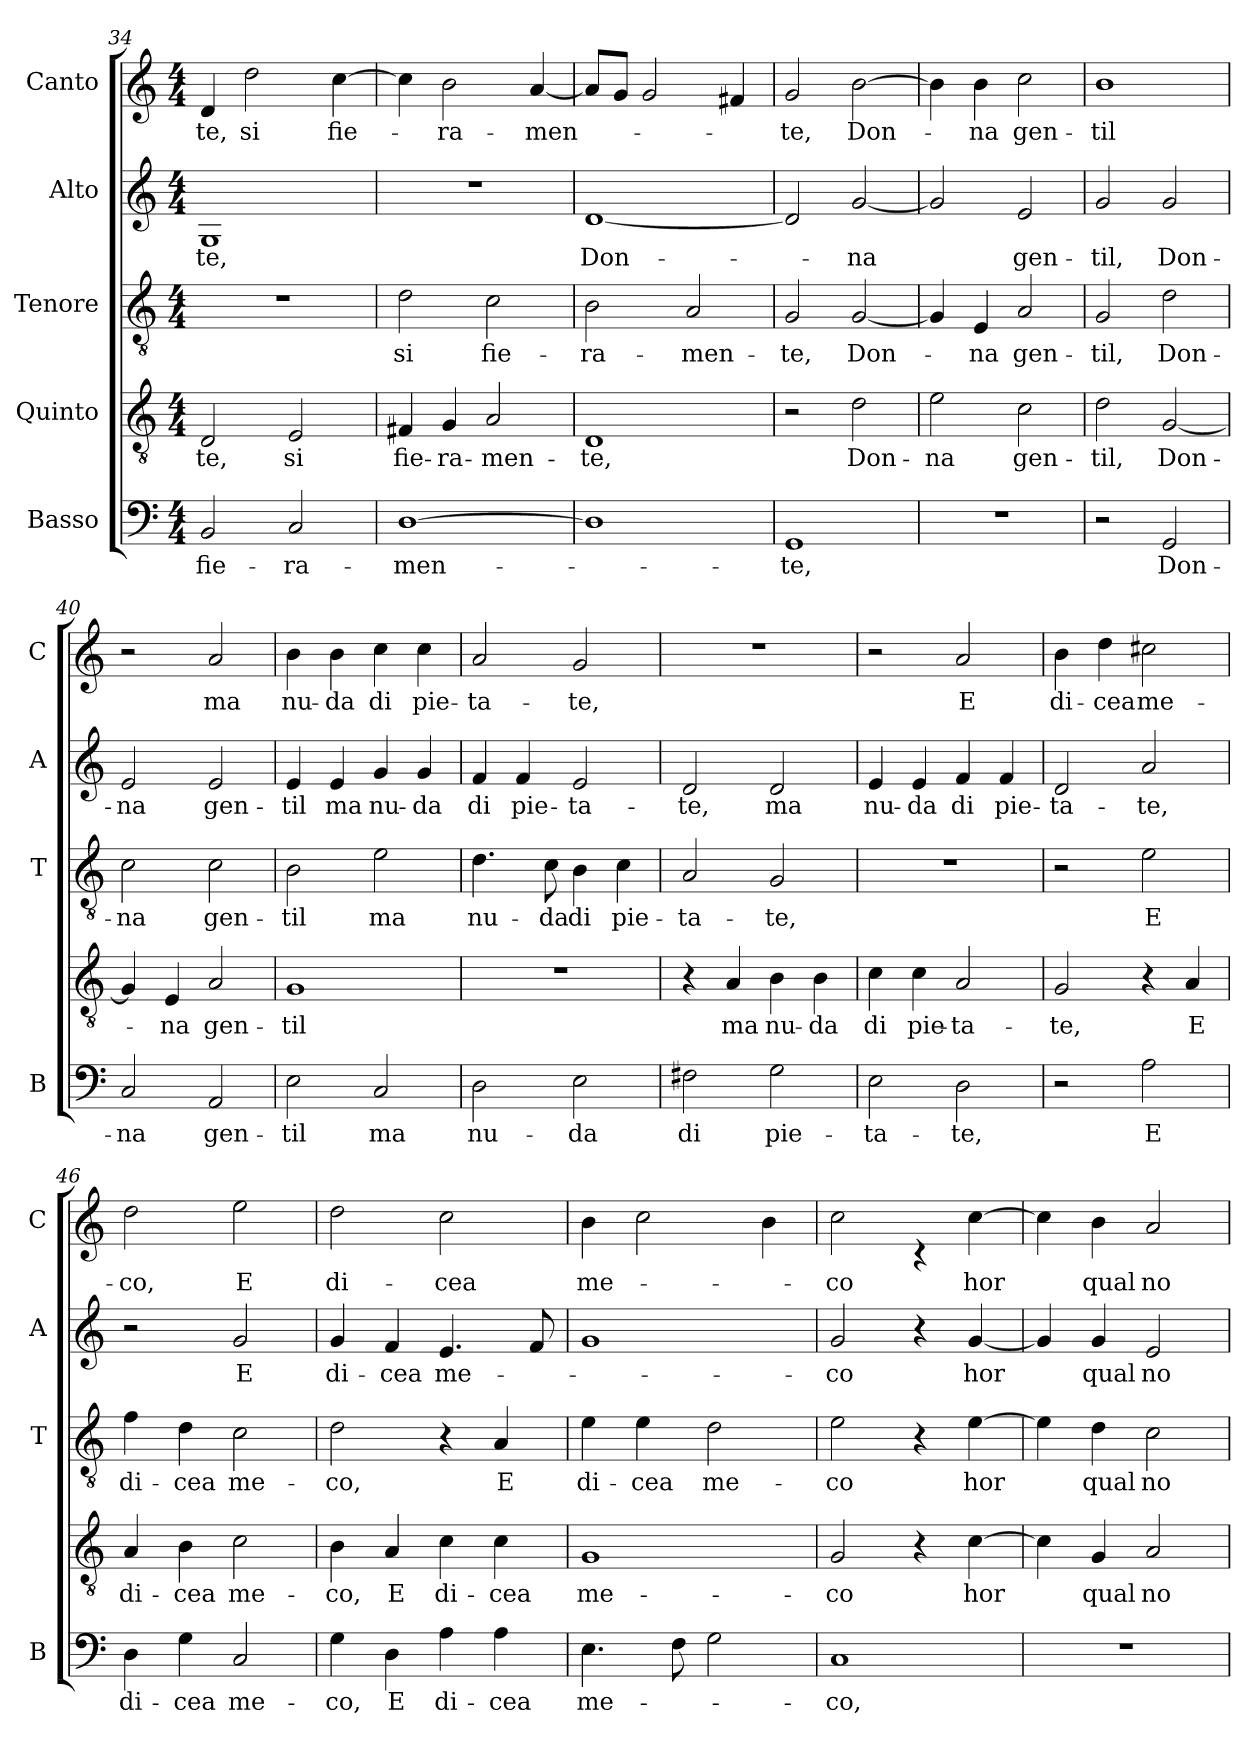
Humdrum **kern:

**kern	**text	**kern	**text	**kern	**text	**kern	**text	**kern	**text
*part5	*part5	*part4	*part4	*part3	*part3	*part2	*part2	*part1	*part1
*staff5	*staff5	*staff4	*staff4	*staff3	*staff3	*staff2	*staff2	*staff1	*staff1
*I"Basso	*	*I"Quinto	*	*I"Tenore	*	*I"Alto	*	*I"Canto	*
*I'B	*	*	*	*I'T	*	*I'A	*	*I'C	*
*clefF4	*	*clefGv2	*	*clefGv2	*	*clefG2	*	*clefG2	*
*k[]	*	*k[]	*	*k[]	*	*k[]	*	*k[]	*
*C:	*	*C:	*	*C:	*	*C:	*	*C:	*
*M4/4	*	*M4/4	*	*M4/4	*	*M4/4	*	*M4/4	*
=34	=34	=34	=34	=34	=34	=34	=34	=34	=34
!	!LO:LY:b	!	!LO:LY:b	!	!	!	!LO:LY:b	!	!LO:LY:b
2BB/	fie-	2D/	-te,	1r	.	1G	-te,	4d/	-te,
!	!	!	!	!	!	!	!	!	!LO:LY:b
.	.	.	.	.	.	.	.	2dd\	si
!	!LO:LY:b	!	!LO:LY:b	!	!	!	!	!	!
2C/	-ra-	2E/	si	.	.	.	.	.	.
!	!	!	!	!	!	!	!	!	!LO:LY:b
.	.	.	.	.	.	.	.	[4cc\	fie-
=35	=35	=35	=35	=35	=35	=35	=35	=35	=35
!	!LO:LY:b	!	!LO:LY:b	!	!LO:LY:b	!	!	!	!
[1D	-men-	4F#X/	fie-	2d\	si	1r	.	4cc\]	.
!	!	!	!LO:LY:b	!	!	!	!	!	!LO:LY:b
.	.	4G/	-ra-	.	.	.	.	2b\	-ra-
!	!	!	!LO:LY:b	!	!LO:LY:b	!	!	!	!
.	.	2A/	-men-	2c\	fie-	.	.	.	.
!	!	!	!	!	!	!	!	!	!LO:LY:b
.	.	.	.	.	.	.	.	[4a/	-men-
=36	=36	=36	=36	=36	=36	=36	=36	=36	=36
!	!	!	!LO:LY:b	!	!LO:LY:b	!	!LO:LY:b	!	!
1D]	.	1D	-te,	2B\	-ra-	[1d	Don-	8a/L]	.
.	.	.	.	.	.	.	.	8g/J	.
.	.	.	.	.	.	.	.	2g/	.
!	!	!	!	!	!LO:LY:b	!	!	!	!
.	.	.	.	2A/	-men-	.	.	.	.
.	.	.	.	.	.	.	.	4f#X/	.
=37	=37	=37	=37	=37	=37	=37	=37	=37	=37
!	!LO:LY:b	!	!	!	!LO:LY:b	!	!	!	!LO:LY:b
1GG	-te,	2r	.	2G/	-te,	2d/]	.	2g/	-te,
!	!	!	!LO:LY:b	!	!LO:LY:b	!	!LO:LY:b	!	!LO:LY:b
.	.	2d\	Don-	[2G/	Don-	[2g/	-na	[2b\	Don-
=38	=38	=38	=38	=38	=38	=38	=38	=38	=38
!	!	!	!LO:LY:b	!	!	!	!	!	!
1r	.	2e\	-na	4G/]	.	2g/]	.	4b\]	.
!	!	!	!	!	!LO:LY:b	!	!	!	!LO:LY:b
.	.	.	.	4E/	-na	.	.	4b\	-na
!	!	!	!LO:LY:b	!	!LO:LY:b	!	!LO:LY:b	!	!LO:LY:b
.	.	2c\	gen-	2A/	gen-	2e/	gen-	2cc\	gen-
=39	=39	=39	=39	=39	=39	=39	=39	=39	=39
!	!	!	!LO:LY:b	!	!LO:LY:b	!	!LO:LY:b	!	!LO:LY:b
2r	.	2d\	-til,	2G/	-til,	2g/	-til,	1b	-til
!	!LO:LY:b	!	!LO:LY:b	!	!LO:LY:b	!	!LO:LY:b	!	!
2GG/	Don-	[2G/	Don-	2d\	Don-	2g/	Don-	.	.
!!LO:LB:g=z
=40	=40	=40	=40	=40	=40	=40	=40	=40	=40
!	!LO:LY:b	!	!	!	!LO:LY:b	!	!LO:LY:b	!	!
2C/	-na	4G/]	.	2c\	-na	2e/	-na	2r	.
!	!	!	!LO:LY:b	!	!	!	!	!	!
.	.	4E/	-na	.	.	.	.	.	.
!	!LO:LY:b	!	!LO:LY:b	!	!LO:LY:b	!	!LO:LY:b	!	!LO:LY:b
2AA/	gen-	2A/	gen-	2c\	gen-	2e/	gen-	2a/	ma
=41	=41	=41	=41	=41	=41	=41	=41	=41	=41
!	!LO:LY:b	!	!LO:LY:b	!	!LO:LY:b	!	!LO:LY:b	!	!LO:LY:b
2E\	-til	1G	-til	2B\	-til	4e/	-til	4b\	nu-
!	!	!	!	!	!	!	!LO:LY:b	!	!LO:LY:b
.	.	.	.	.	.	4e/	ma	4b\	-da
!	!LO:LY:b	!	!	!	!LO:LY:b	!	!LO:LY:b	!	!LO:LY:b
2C/	ma	.	.	2e\	ma	4g/	nu-	4cc\	di
!	!	!	!	!	!	!	!LO:LY:b	!	!LO:LY:b
.	.	.	.	.	.	4g/	-da	4cc\	pie-
=42	=42	=42	=42	=42	=42	=42	=42	=42	=42
!	!LO:LY:b	!	!	!	!LO:LY:b	!	!LO:LY:b	!	!LO:LY:b
2D\	nu-	1r	.	4.d\	nu-	4f/	di	2a/	-ta-
!	!	!	!	!	!	!	!LO:LY:b	!	!
.	.	.	.	.	.	4f/	pie-	.	.
!	!	!	!	!	!LO:LY:b	!	!	!	!
.	.	.	.	8c\	-da	.	.	.	.
!	!LO:LY:b	!	!	!	!LO:LY:b	!	!LO:LY:b	!	!LO:LY:b
2E\	-da	.	.	4B\	di	2e/	-ta-	2g/	-te,
!	!	!	!	!	!LO:LY:b	!	!	!	!
.	.	.	.	4c\	pie-	.	.	.	.
=43	=43	=43	=43	=43	=43	=43	=43	=43	=43
!	!LO:LY:b	!	!	!	!LO:LY:b	!	!LO:LY:b	!	!
2F#X\	di	4r	.	2A/	-ta-	2d/	-te,	1r	.
!	!	!	!LO:LY:b	!	!	!	!	!	!
.	.	4A/	ma	.	.	.	.	.	.
!	!LO:LY:b	!	!LO:LY:b	!	!LO:LY:b	!	!LO:LY:b	!	!
2G\	pie-	4B\	nu-	2G/	-te,	2d/	ma	.	.
!	!	!	!LO:LY:b	!	!	!	!	!	!
.	.	4B\	-da	.	.	.	.	.	.
=44	=44	=44	=44	=44	=44	=44	=44	=44	=44
!	!LO:LY:b	!	!LO:LY:b	!	!	!	!LO:LY:b	!	!
2E\	-ta-	4c\	di	1r	.	4e/	nu-	2r	.
!	!	!	!LO:LY:b	!	!	!	!LO:LY:b	!	!
.	.	4c\	pie-	.	.	4e/	-da	.	.
!	!LO:LY:b	!	!LO:LY:b	!	!	!	!LO:LY:b	!	!LO:LY:b
2D\	-te,	2A/	-ta-	.	.	4f/	di	2a/	E
!	!	!	!	!	!	!	!LO:LY:b	!	!
.	.	.	.	.	.	4f/	pie-	.	.
=45	=45	=45	=45	=45	=45	=45	=45	=45	=45
!	!	!	!LO:LY:b	!	!	!	!LO:LY:b	!	!LO:LY:b
2r	.	2G/	-te,	2r	.	2d/	-ta-	4b\	di-
!	!	!	!	!	!	!	!	!	!LO:LY:b
.	.	.	.	.	.	.	.	4dd\	-cea
!	!LO:LY:b	!	!	!	!LO:LY:b	!	!LO:LY:b	!	!LO:LY:b
2A\	E	4r	.	2e\	E	2a/	-te,	2cc#X\	me-
!	!	!	!LO:LY:b	!	!	!	!	!	!
.	.	4A/	E	.	.	.	.	.	.
=46	=46	=46	=46	=46	=46	=46	=46	=46	=46
!	!LO:LY:b	!	!LO:LY:b	!	!LO:LY:b	!	!	!	!LO:LY:b
4D\	di-	4A/	di-	4f\	di-	2r	.	2dd\	-co,
!	!LO:LY:b	!	!LO:LY:b	!	!LO:LY:b	!	!	!	!
4G\	-cea	4B\	-cea	4d\	-cea	.	.	.	.
!	!LO:LY:b	!	!LO:LY:b	!	!LO:LY:b	!	!LO:LY:b	!	!LO:LY:b
2C/	me-	2c\	me-	2c\	me-	2g/	E	2ee\	E
!!LO:LB:g=z
=47	=47	=47	=47	=47	=47	=47	=47	=47	=47
!	!LO:LY:b	!	!LO:LY:b	!	!LO:LY:b	!	!LO:LY:b	!	!LO:LY:b
4G\	-co,	4B\	-co,	2d\	-co,	4g/	di-	2dd\	di-
!	!LO:LY:b	!	!LO:LY:b	!	!	!	!LO:LY:b	!	!
4D\	E	4A/	E	.	.	4f/	-cea	.	.
!	!LO:LY:b	!	!LO:LY:b	!	!	!	!LO:LY:b	!	!LO:LY:b
4A\	di-	4c\	di-	4r	.	4.e/	me-	2cc\	-cea
!	!LO:LY:b	!	!LO:LY:b	!	!LO:LY:b	!	!	!	!
4A\	-cea	4c\	-cea	4A/	E	.	.	.	.
.	.	.	.	.	.	8f/	.	.	.
=48	=48	=48	=48	=48	=48	=48	=48	=48	=48
!	!LO:LY:b	!	!LO:LY:b	!	!LO:LY:b	!	!	!	!LO:LY:b
4.E\	me-	1G	me-	4e\	di-	1g	.	4b\	me-
!	!	!	!	!	!LO:LY:b	!	!	!	!
.	.	.	.	4e\	-cea	.	.	2cc\	.
8F\	.	.	.	.	.	.	.	.	.
!	!	!	!	!	!LO:LY:b	!	!	!	!
2G\	.	.	.	2d\	me-	.	.	.	.
.	.	.	.	.	.	.	.	4b\	.
=49	=49	=49	=49	=49	=49	=49	=49	=49	=49
!	!LO:LY:b	!	!LO:LY:b	!	!LO:LY:b	!	!LO:LY:b	!	!LO:LY:b
1C	-co,	2G/	-co	2e\	-co	2g/	-co	2cc\	-co
.	.	4r	.	4r	.	4r	.	4rc	.
!	!	!	!LO:LY:b	!	!LO:LY:b	!	!LO:LY:b	!	!LO:LY:b
.	.	[4c\	hor	[4e\	hor	[4g/	hor	[4cc\	hor
=50	=50	=50	=50	=50	=50	=50	=50	=50	=50
1r	.	4c\]	.	4e\]	.	4g/]	.	4cc\]	.
!	!	!	!LO:LY:b	!	!LO:LY:b	!	!LO:LY:b	!	!LO:LY:b
.	.	4G/	qual	4d\	qual	4g/	qual	4b\	qual
!	!	!	!LO:LY:b	!	!LO:LY:b	!	!LO:LY:b	!	!LO:LY:b
.	.	2A/	no-	2c\	no-	2e/	no-	2a/	no-
=	=	=	=	=	=	=	=	=	=
*-	*-	*-	*-	*-	*-	*-	*-	*-	*-
